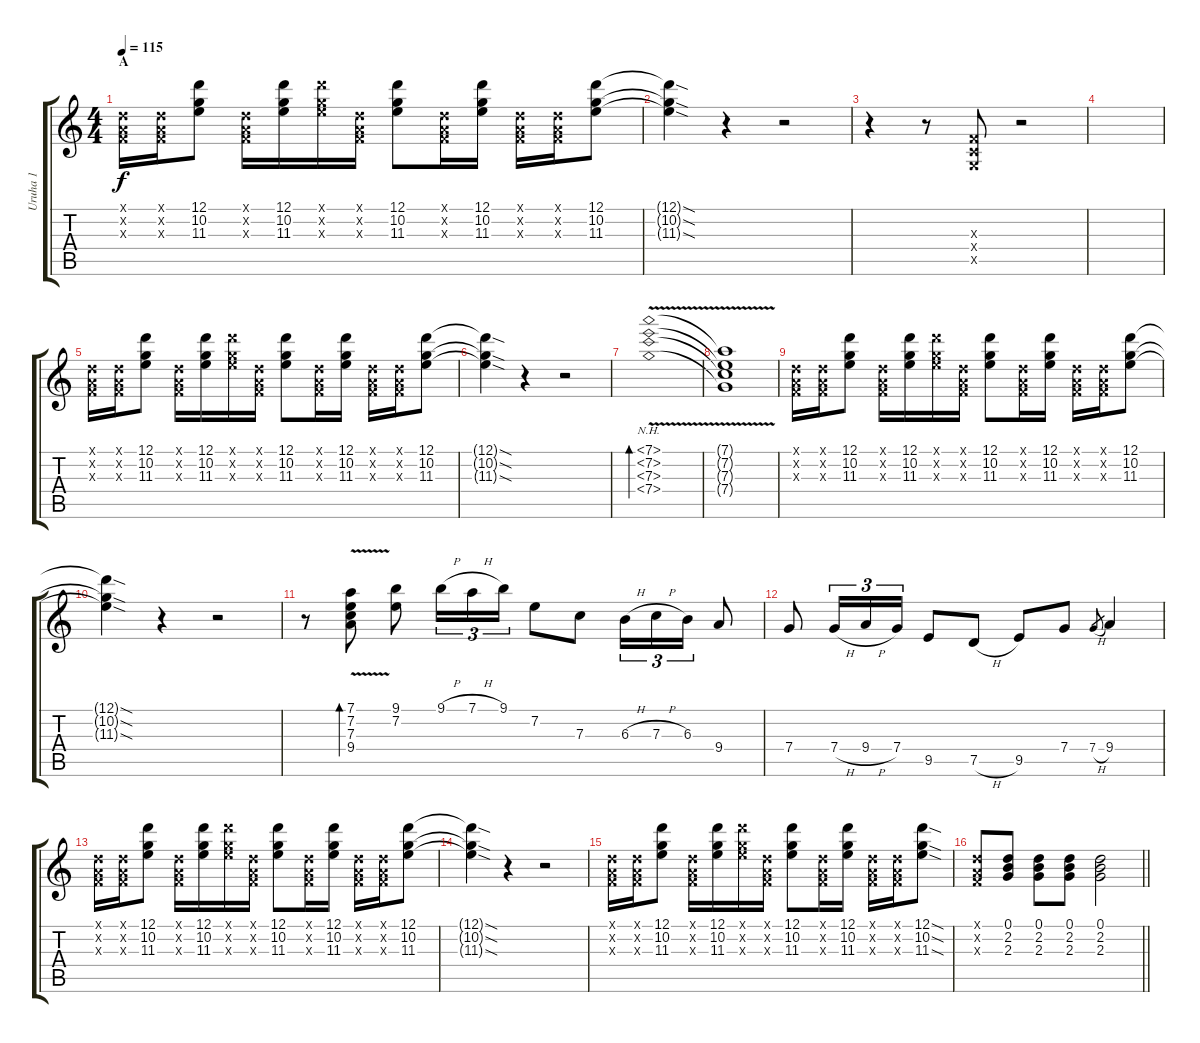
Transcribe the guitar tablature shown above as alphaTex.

\track ("Uruha 1" "Uruha 1") {instrument distortionguitar}
\staff {score tabs}
\tuning (D4 A3 F3 C3 G2 D2) {hide}
\ts (4 4)
\section ("" "A")
\tempo 115
\clef g2
\ks c
(0.1{x} 0.2{x} 0.3{x}).16{dy f} (0.1{x} 0.2{x} 0.3{x}).16 (12.1 10.2 11.3).8 (0.1{x} 0.2{x} 0.3{x}).16 (12.1 10.2 11.3).16 (12.1{x} 10.2{x} 11.3{x}).16 (0.1{x} 0.2{x} 0.3{x}).16 (12.1 10.2 11.3).8 (0.1{x} 0.2{x} 0.3{x}).16 (12.1 10.2 11.3).16 (0.1{x} 0.2{x} 0.3{x}).16 (0.1{x} 0.2{x} 0.3{x}).16 (12.1 10.2 11.3).8 |
(12.1{sod t} 10.2{sod t} 11.3{sod t}).4 r.4 r.2 |
r.4 r.8 (0.3{x} 0.4{x} 0.5{x}).8 r.2 |
|
(0.1{x} 0.2{x} 0.3{x}).16 (0.1{x} 0.2{x} 0.3{x}).16 (12.1 10.2 11.3).8 (0.1{x} 0.2{x} 0.3{x}).16 (12.1 10.2 11.3).16 (12.1{x} 10.2{x} 11.3{x}).16 (0.1{x} 0.2{x} 0.3{x}).16 (12.1 10.2 11.3).8 (0.1{x} 0.2{x} 0.3{x}).16 (12.1 10.2 11.3).16 (0.1{x} 0.2{x} 0.3{x}).16 (0.1{x} 0.2{x} 0.3{x}).16 (12.1 10.2 11.3).8 |
(12.1{sod t} 10.2{sod t} 11.3{sod t}).4 r.4 r.2 |
(7.1{nh v} 7.2{nh v} 7.3{nh v} 7.4{nh v}).1{bd 240} |
(7.1{t} 7.2{t} 7.3{t} 7.4{t}).1 |
(0.1{x} 0.2{x} 0.3{x}).16 (0.1{x} 0.2{x} 0.3{x}).16 (12.1 10.2 11.3).8 (0.1{x} 0.2{x} 0.3{x}).16 (12.1 10.2 11.3).16 (12.1{x} 10.2{x} 11.3{x}).16 (0.1{x} 0.2{x} 0.3{x}).16 (12.1 10.2 11.3).8 (0.1{x} 0.2{x} 0.3{x}).16 (12.1 10.2 11.3).16 (0.1{x} 0.2{x} 0.3{x}).16 (0.1{x} 0.2{x} 0.3{x}).16 (12.1 10.2 11.3).8 |
(12.1{sod t} 10.2{sod t} 11.3{sod t}).4 r.4 r.2 |
r.8 (7.1{v} 7.2{v} 7.3{v} 9.4{v}).8{bd 240} (9.1 7.2).8 9.1{h}.16{tu (3 2)} 7.1{h}.16{tu (3 2)} 9.1.16{tu (3 2)} 7.2.8 7.3.8 6.3{h}.16{tu (3 2)} 7.3{h}.16{tu (3 2)} 6.3.16{tu (3 2)} 9.4.8 |
7.4.8 7.4{h}.16{tu (3 2)} 9.4{h}.16{tu (3 2)} 7.4.16{tu (3 2)} 9.5.8 7.5{h}.8 9.5.8 7.4.8 7.4{h}.8{gr} 9.4.4 |
(0.1{x} 0.2{x} 0.3{x}).16 (0.1{x} 0.2{x} 0.3{x}).16 (12.1 10.2 11.3).8 (0.1{x} 0.2{x} 0.3{x}).16 (12.1 10.2 11.3).16 (12.1{x} 10.2{x} 11.3{x}).16 (0.1{x} 0.2{x} 0.3{x}).16 (12.1 10.2 11.3).8 (0.1{x} 0.2{x} 0.3{x}).16 (12.1 10.2 11.3).16 (0.1{x} 0.2{x} 0.3{x}).16 (0.1{x} 0.2{x} 0.3{x}).16 (12.1 10.2 11.3).8 |
(12.1{sod t} 10.2{sod t} 11.3{sod t}).4 r.4 r.2 |
(0.1{x} 0.2{x} 0.3{x}).16 (0.1{x} 0.2{x} 0.3{x}).16 (12.1 10.2 11.3).8 (0.1{x} 0.2{x} 0.3{x}).16 (12.1 10.2 11.3).16 (12.1{x} 10.2{x} 11.3{x}).16 (0.1{x} 0.2{x} 0.3{x}).16 (12.1 10.2 11.3).8 (0.1{x} 0.2{x} 0.3{x}).16 (12.1 10.2 11.3).16 (0.1{x} 0.2{x} 0.3{x}).16 (0.1{x} 0.2{x} 0.3{x}).16 (12.1{sod} 10.2{sod} 11.3{sod}).8 |
\barLineRight lightlight
(0.1{x} 0.2{x} 0.3{x}).8 (0.1 2.2 2.3).8 (0.1 2.2 2.3).8 (0.1 2.2 2.3).8 (0.1 2.2 2.3).2
